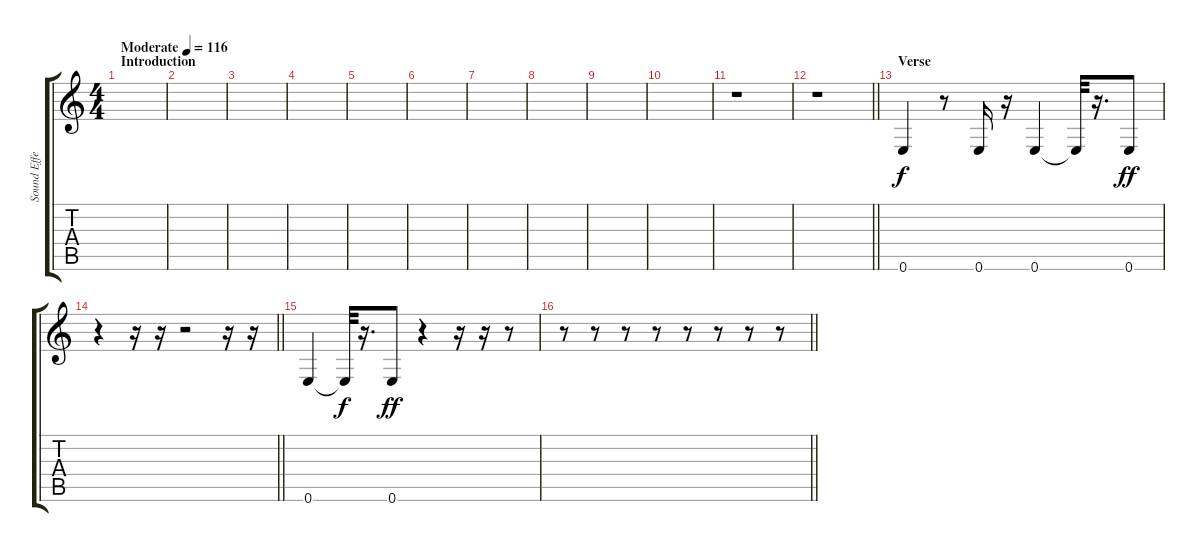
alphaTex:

\track ("Sound Effects" "Sound Effe") {instrument electricbassfinger}
\staff {score tabs}
\tuning (E4 B3 G3 D3 A2 E2) {hide}
\ts (4 4)
\section ("" "Introduction")
\tempo (116 "Moderate")
\clef g2
\ks c
|
|
|
|
|
|
|
|
|
|
r.1 |
\barLineRight lightlight
r.1 |
\section ("" "Verse")
0.6.4 r.8 0.6.16 r.16 0.6.4 0.6{t}.32{dy f} r.16{d} 0.6.8{dy ff} |
\barLineRight lightlight
r.4 r.16 r.16 r.2 r.16 r.16 |
0.6.4 0.6{t}.32{dy f} r.16{d} 0.6.8{dy ff} r.4 r.16 r.16 r.8 |
\barLineRight lightlight
r.8 r.8 r.8 r.8 r.8 r.8 r.8 r.8
